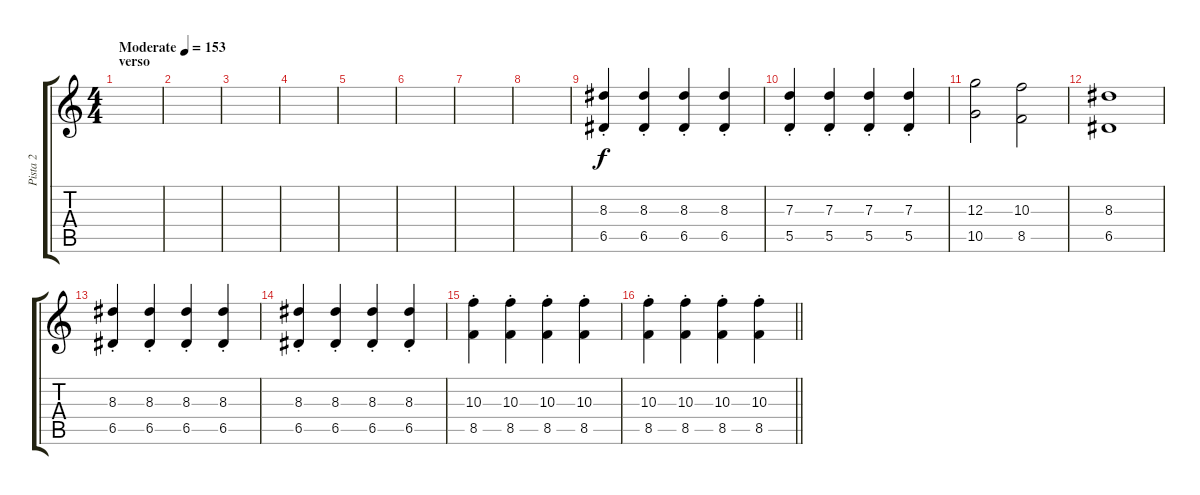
\track ("Pista 2" "Pista 2") {instrument overdrivenguitar}
\staff {score tabs}
\tuning (E4 B3 G3 D3 A2 E2) {hide}
\ts (4 4)
\section ("" "verso")
\tempo (153 "Moderate")
\clef g2
\ks c
|
|
|
|
|
|
|
|
(8.3{st} 6.5{st}).4 (8.3{st} 6.5{st}).4 (8.3{st} 6.5{st}).4 (8.3{st} 6.5{st}).4 |
(7.3{st} 5.5{st}).4 (7.3{st} 5.5{st}).4 (7.3{st} 5.5{st}).4 (7.3{st} 5.5{st}).4 |
(12.3 10.5).2 (10.3 8.5).2 |
(8.3 6.5).1 |
(8.3{st} 6.5{st}).4 (8.3{st} 6.5{st}).4 (8.3{st} 6.5{st}).4 (8.3{st} 6.5{st}).4 |
(8.3{st} 6.5{st}).4 (8.3{st} 6.5{st}).4 (8.3{st} 6.5{st}).4 (8.3{st} 6.5{st}).4 |
(10.3{st} 8.5{st}).4 (10.3{st} 8.5{st}).4 (10.3{st} 8.5{st}).4 (10.3{st} 8.5{st}).4 |
\barLineRight lightlight
(10.3{st} 8.5{st}).4 (10.3{st} 8.5{st}).4 (10.3{st} 8.5{st}).4 (10.3{st} 8.5{st}).4
